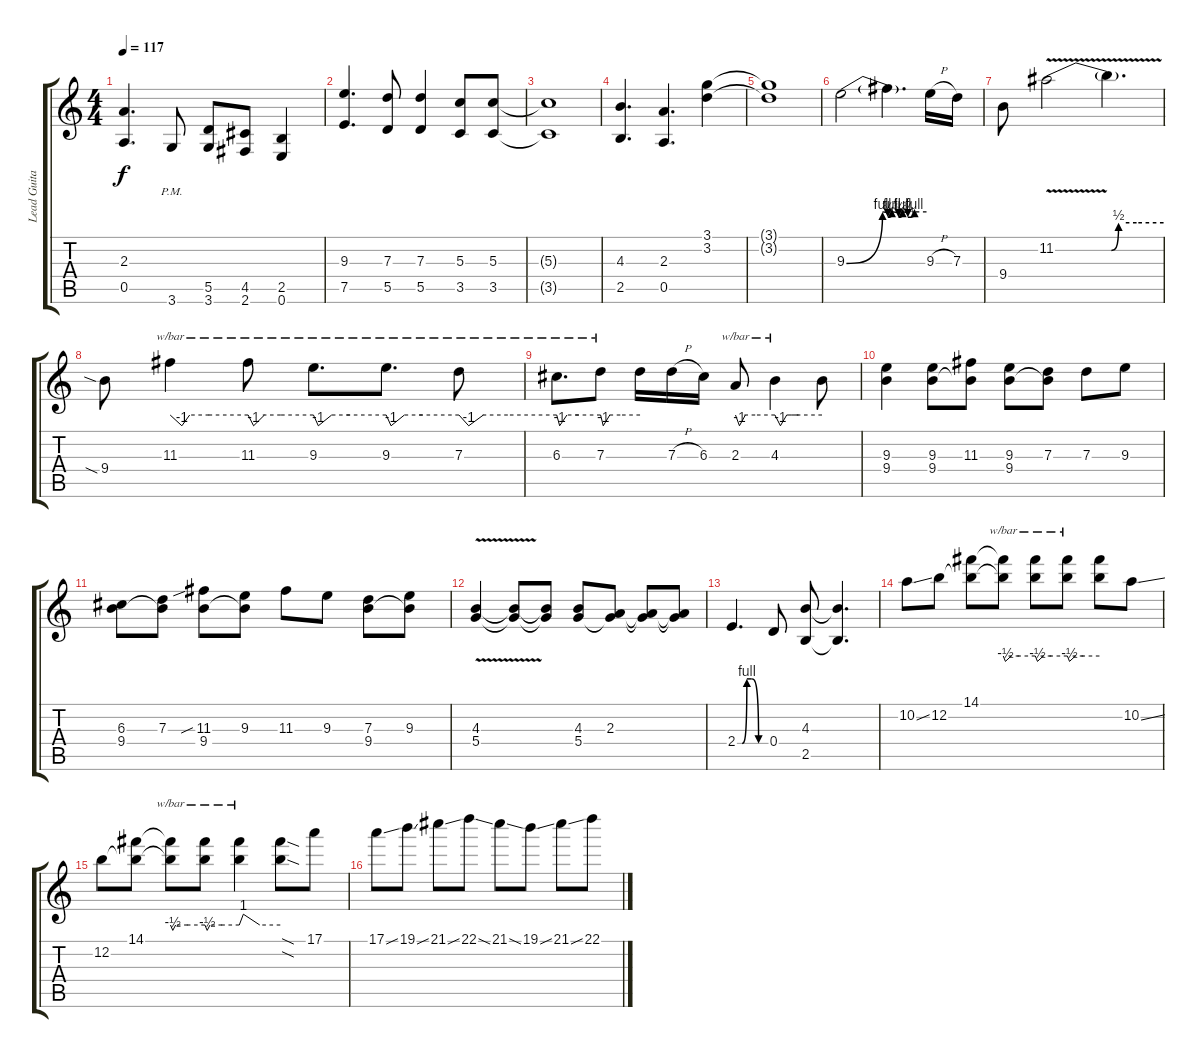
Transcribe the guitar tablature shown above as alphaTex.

\track ("Lead Guitar" "Lead Guita") {instrument distortionguitar}
\staff {score tabs}
\tuning (E4 B3 G3 D3 A2 E2) {hide}
\ts (4 4)
\tempo 117
\clef g2
\ks c
(2.3{t} 0.5{t}).4{d dy f} 3.6{pm}.8 (5.5 3.6).8 (4.5 2.6).8 (2.5 0.6).4 |
(9.3 7.5).4{d} (7.3 5.5).8 (7.3 5.5).4 (5.3 3.5).8 (5.3 3.5).8 |
(5.3{t} 3.5{t}).1 |
(4.3 2.5).4{d} (2.3 0.5).4{d} (3.1 3.2).4 |
(3.1{t} 3.2{t}).1 |
9.3{be (custom 0 0 27 4 31 3 34 4 39 3 42 4 46 3 51 4 60 4)}.2 9.3{t}.4{d} 9.3{h}.16 7.3.16 |
9.4.8 11.2{be (custom 0 0 15 0 31 0 35 2 45 2 60 2) v}.2 11.2{t}.4{d} |
9.4{sia}.8 11.3.4{tbe (custom default 0 0 9 -4 15 0 30 0 60 0)} 11.3.8{tbe (custom default 0 0 5 -4 15 0 30 0 60 0)} 9.3.8{d tbe (custom default 0 0 4 -4 15 0 30 0 60 0)} 9.3.8{d tbe (custom default 0 0 4 -4 15 0 30 0 60 0)} 7.3.8{tbe (custom default 0 0 6 -4 15 0 30 0 60 0)} |
6.3.8{d tbe (custom default 0 0 4 -4 14 0 30 0 60 0)} 7.3.8{tbe (custom default 0 0 4 -4 14 0 30 0 60 0)} 7.3{t}.16 7.3{h}.16 6.3.16 2.3.8{tbe (custom default 0 0 6 -4 15 0 30 0 60 0)} 4.3.4{tbe (custom default 0 0 7 -4 15 0 21 0 30 0 60 0)} 4.3{t}.8 |
(9.3 9.4).4 (9.3 9.4).8 (11.3 9.4{t}).8 (9.3 9.4).8 (7.3 9.4{t}).8 7.3.8 9.3.8 |
(6.3 9.4).8 (7.3 9.4{t}).8 (11.3{sib} 9.4).8 (9.3 9.4{t}).8 11.3.8 9.3.8 (7.3 9.4).8 (9.3 9.4{t}).8 |
(4.3{v} 5.4{v}).4 (4.3{t} 5.4{t}).8 (4.3{t} 5.4{t}).8 (4.3 5.4).8 (2.3 5.4{t}).8 (2.3{t} 5.4{t}).8 (2.3{t} 5.4{t}).8 |
2.4{be (custom 0 0 10 0 20 4 30 4 45 0 60 0)}.4{d} 0.4.8 (4.3 2.5).8 (4.3{t} 2.5{t}).4{d} |
10.2{ss}.8 12.2.8 (14.1 12.2{t}).8 (14.1{t} 12.2{t}).8{tbe (custom default 0 0 4 -2 15 0 30 0 60 0)} (14.1{t} 12.2{t}).8{tbe (custom default 0 0 4 -2 15 0 30 0 60 0)} (14.1{t} 12.2{t}).8{tbe (custom default 0 0 4 -2 15 0 30 0 60 0)} (14.1{t} 12.2{t}).8 10.2{ss}.8 |
12.2.8 (14.1 12.2{t}).8 (14.1{t} 12.2{t}).8{tbe (custom default 0 0 4 -2 9 0 30 0 60 0)} (14.1{t} 12.2{t}).8{tbe (custom default 0 0 4 -2 9 0 30 0 60 0)} (14.1{t} 12.2{t}).4{tbe (custom default 0 0 6 4 30 0 60 0)} (14.1{sod t} 12.2{sod t}).8 17.1.8 |
17.1{ss}.8 19.1{ss}.8 21.1{ss}.8 22.1{ss}.8 21.1{ss}.8 19.1{ss}.8 21.1{ss}.8 22.1.8
